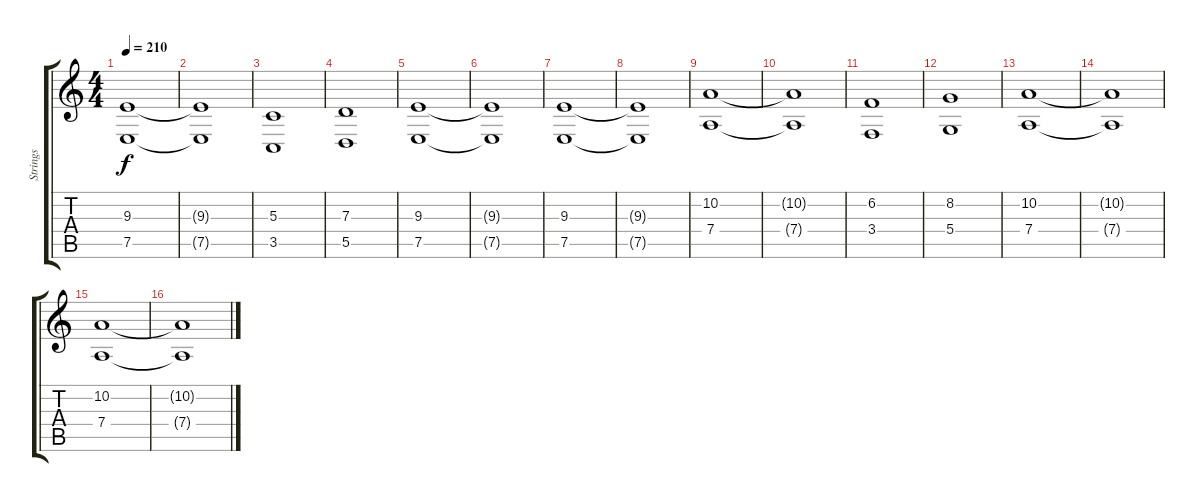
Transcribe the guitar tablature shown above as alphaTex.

\track ("Strings" "Strings") {instrument stringensemble1}
\staff {score tabs}
\tuning (E4 B3 G3 D3 A2 E2) {hide}
\ts (4 4)
\tempo 210
\clef g2
\ks c
(9.3 7.5).1{dy f} |
(9.3{t} 7.5{t}).1 |
(5.3 3.5).1 |
(7.3 5.5).1 |
(9.3 7.5).1 |
(9.3{t} 7.5{t}).1 |
(9.3 7.5).1 |
(9.3{t} 7.5{t}).1 |
(10.2 7.4).1 |
(10.2{t} 7.4{t}).1 |
(6.2 3.4).1 |
(8.2 5.4).1 |
(10.2 7.4).1 |
(10.2{t} 7.4{t}).1 |
(10.2 7.4).1 |
(10.2{t} 7.4{t}).1
